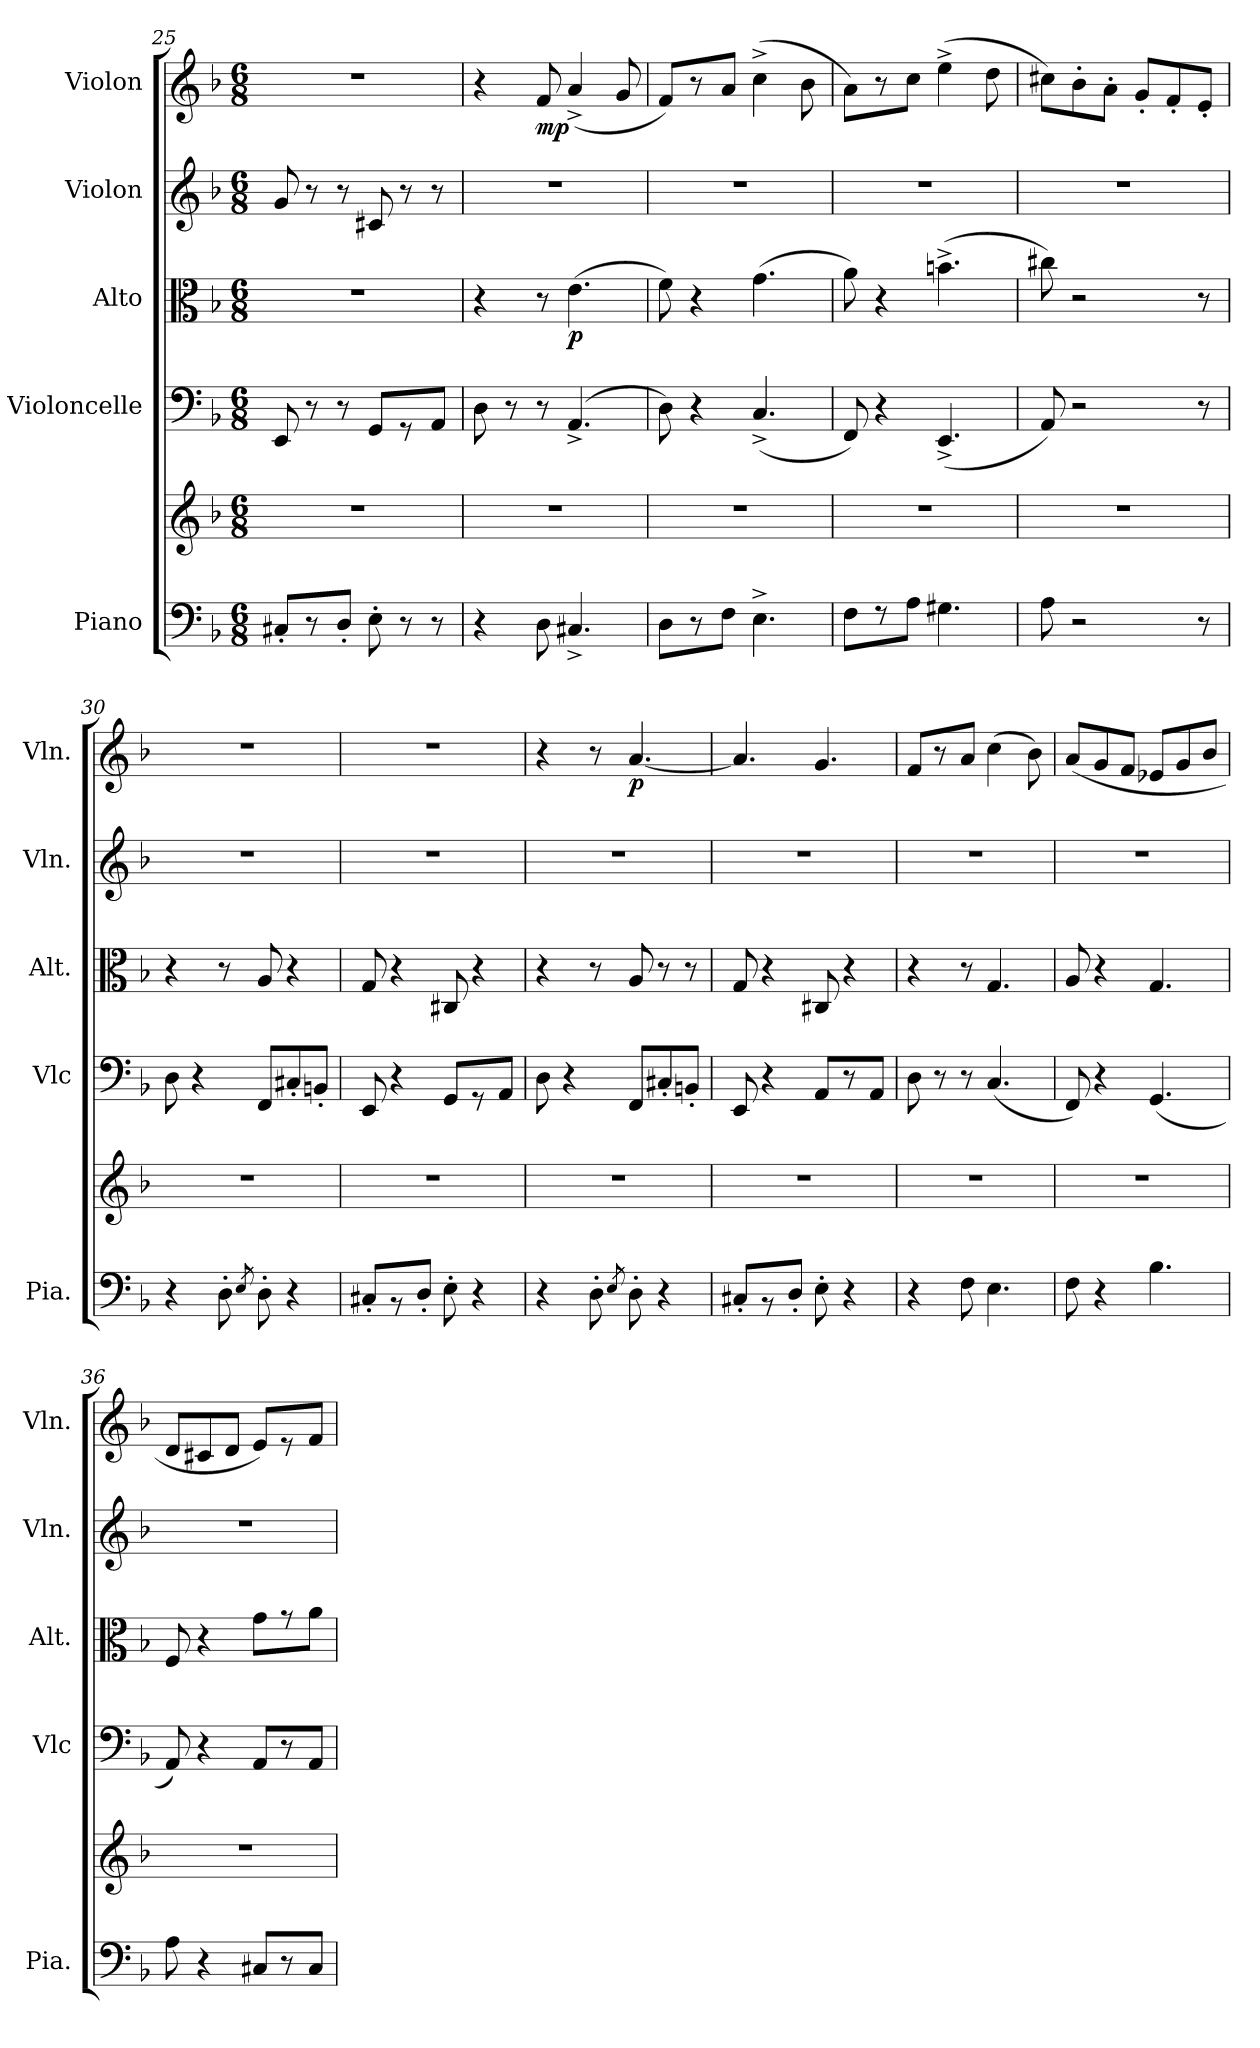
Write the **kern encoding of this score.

**kern	**kern	**kern	**kern	**dynam	**kern	**kern	**dynam
*part5	*part5	*part4	*part3	*part3	*part2	*part1	*part1
*staff6	*staff5	*staff4	*staff3	*staff3	*staff2	*staff1	*staff1
*I"Piano	*	*I"Violoncelle	*I"Alto	*	*I"Violon	*I"Violon	*
*I'Pia.	*	*I'Vlc	*I'Alt.	*	*I'Vln.	*I'Vln.	*
*clefF4	*clefG2	*clefF4	*clefC3	*	*clefG2	*clefG2	*
*k[b-]	*k[b-]	*k[b-]	*k[b-]	*	*k[b-]	*k[b-]	*
*M6/8	*M6/8	*M6/8	*M6/8	*	*M6/8	*M6/8	*
=25	=25	=25	=25	=25	=25	=25	=25
8C#X'/L	2.r	8EE/	2.r	.	8g/	2.r	.
8r	.	8r	.	.	8r	.	.
8D'/J	.	8r	.	.	8r	.	.
8E'\	.	8GG/L	.	.	8c#X/	.	.
8r	.	8r	.	.	8r	.	.
8r	.	8AA/J	.	.	8r	.	.
=26	=26	=26	=26	=26	=26	=26	=26
4r	2.r	8D\	4r	.	2.r	4r	.
.	.	8r	.	.	.	.	.
!	!	!	!	!	!	!	!LO:DY:b
8D\	.	8r	8r	.	.	8f/	mp
!	!	!	!	!LO:DY:b	!	!	!
4.C#X^/	.	(>4.AA^/	(4.e\	p	.	(4a^/	.
.	.	.	.	.	.	8g/	.
=27	=27	=27	=27	=27	=27	=27	=27
8D\L	2.r	8D\)	8f\)	.	2.r	8f/L)	.
8r	.	4r	4r	.	.	8r	.
8F\J	.	.	.	.	.	8a/J	.
4.E^\	.	(4.C^/	(4.g\	.	.	(>4cc^\	.
.	.	.	.	.	.	8b-\	.
=28	=28	=28	=28	=28	=28	=28	=28
8F\L	2.r	8FF/)	8a\)	.	2.r	8a\L)	.
8r	.	4r	4r	.	.	8r	.
8A\J	.	.	.	.	.	8cc\J	.
4.G#X\	.	(4.EE^/	(4.bn^\	.	.	(>4ee^\	.
.	.	.	.	.	.	8dd\	.
=29	=29	=29	=29	=29	=29	=29	=29
8A\	2.r	8AA/)	8cc#X\)	.	2.r	8cc#X\L)	.
2r	.	2r	2r	.	.	8b-'\	.
.	.	.	.	.	.	8a'\J	.
.	.	.	.	.	.	8g'/L	.
.	.	.	.	.	.	8f'/	.
8r	.	8r	8r	.	.	8e'/J	.
!!LO:PB:g=z
=30	=30	=30	=30	=30	=30	=30	=30
4r	2.r	8D\	4r	.	2.r	2.r	.
.	.	4r	.	.	.	.	.
8D'\	.	.	8r	.	.	.	.
8qE/	.	.	.	.	.	.	.
8D'\	.	8FF/L	8A/	.	.	.	.
4r	.	8C#X'/	4r	.	.	.	.
.	.	8BBn'/J	.	.	.	.	.
=31	=31	=31	=31	=31	=31	=31	=31
8C#X'/L	2.r	8EE/	8G/	.	2.r	2.r	.
8rBB	.	4r	4r	.	.	.	.
8D'/J	.	.	.	.	.	.	.
8E'\	.	8GG/L	8C#X/	.	.	.	.
4r	.	8r	4r	.	.	.	.
.	.	8AA/J	.	.	.	.	.
=32	=32	=32	=32	=32	=32	=32	=32
4r	2.r	8D\	4r	.	2.r	4r	.
.	.	4r	.	.	.	.	.
8D'\	.	.	8r	.	.	8r	.
8qE/	.	.	.	.	.	.	.
!	!	!	!	!	!	!	!LO:DY:b
8D'\	.	8FF/L	8A/	.	.	[4.a/	p
4r	.	8C#X'/	8r	.	.	.	.
.	.	8BBn'/J	8r	.	.	.	.
=33	=33	=33	=33	=33	=33	=33	=33
8C#X'/L	2.r	8EE/	8G/	.	2.r	4.a/]	.
8rBB	.	4r	4r	.	.	.	.
8D'/J	.	.	.	.	.	.	.
8E'\	.	8AA/L	8C#X/	.	.	4.g/	.
4r	.	8r	4r	.	.	.	.
.	.	8AA/J	.	.	.	.	.
=34	=34	=34	=34	=34	=34	=34	=34
4r	2.r	8D\	4r	.	2.r	8f/L	.
.	.	8r	.	.	.	8r	.
8F\	.	8r	8r	.	.	8a/J	.
4.E\	.	(4.C/	4.G/	.	.	(>4cc\	.
.	.	.	.	.	.	8b-\)	.
=35	=35	=35	=35	=35	=35	=35	=35
8F\	2.r	8FF/)	8A/	.	2.r	(8a/L	.
4r	.	4r	4r	.	.	8g/	.
.	.	.	.	.	.	8f/J	.
4.B-\	.	(4.GG/	4.G/	.	.	8e-X/L	.
.	.	.	.	.	.	8g/	.
.	.	.	.	.	.	8b-/J	.
=36	=36	=36	=36	=36	=36	=36	=36
8A\	2.r	8AA/)	8F/	.	2.r	8d/L	.
4r	.	4r	4r	.	.	8c#X/	.
.	.	.	.	.	.	8d/J	.
8C#X/L	.	8AA/L	8g\L	.	.	8e/L)	.
8r	.	8r	8r	.	.	8r	.
8C#/J	.	8AA/J	8a\J	.	.	8f/J	.
=	=	=	=	=	=	=	=
*-	*-	*-	*-	*-	*-	*-	*-
